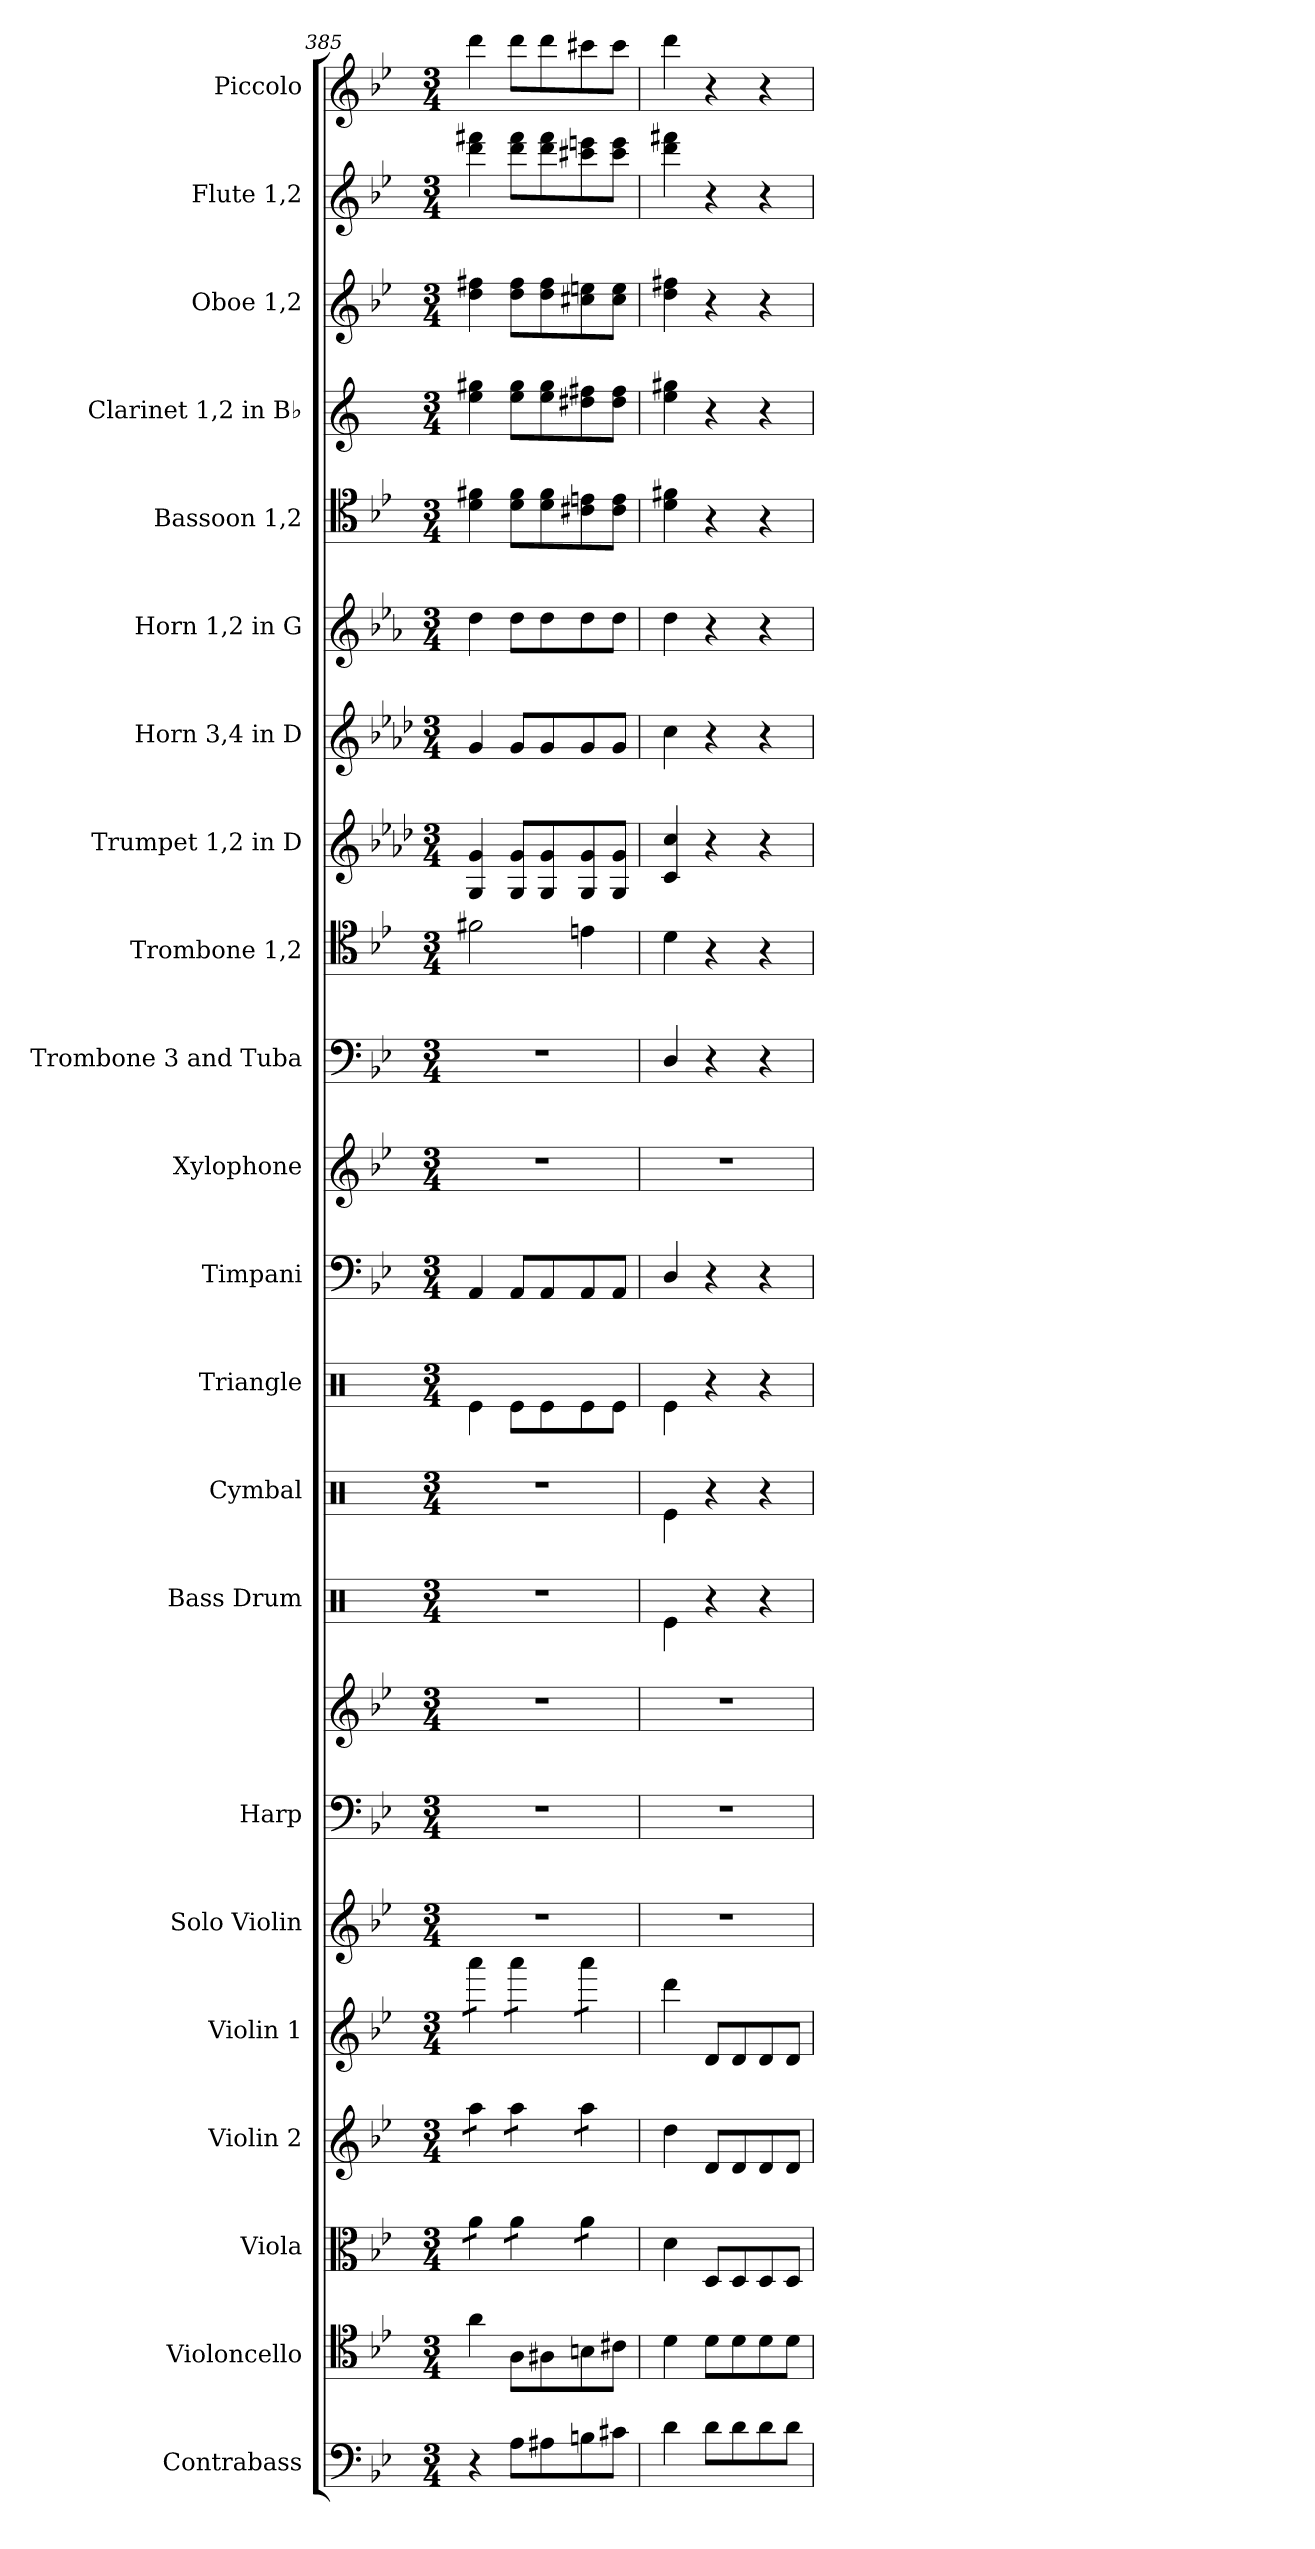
**kern	**kern	**kern	**kern	**kern	**kern	**kern	**kern	**kern	**kern	**kern	**kern	**kern	**kern	**kern	**kern	**kern	**kern	**kern	**kern	**kern	**kern	**kern
*part22	*part21	*part20	*part19	*part18	*part17	*part16	*part16	*part15	*part14	*part13	*part12	*part11	*part10	*part9	*part8	*part7	*part6	*part5	*part4	*part3	*part2	*part1
*staff23	*staff22	*staff21	*staff20	*staff19	*staff18	*staff17	*staff16	*staff15	*staff14	*staff13	*staff12	*staff11	*staff10	*staff9	*staff8	*staff7	*staff6	*staff5	*staff4	*staff3	*staff2	*staff1
*I"Contrabass	*I"Violoncello	*I"Viola	*I"Violin 2	*I"Violin 1	*I"Solo Violin	*I"Harp	*	*I"Bass Drum	*I"Cymbal	*I"Triangle	*I"Timpani	*I"Xylophone	*I"Trombone 3 and Tuba	*I"Trombone 1,2	*I"Trumpet 1,2 in D	*I"Horn 3,4 in D	*I"Horn 1,2 in G	*I"Bassoon 1,2	*I"Clarinet 1,2 in B♭	*I"Oboe 1,2	*I"Flute 1,2	*I"Piccolo
*I'Cb.	*I'Vc.	*I'Vla.	*I'Vln. 2	*I'Vln. 1	*I'Solo Vln.	*I'Hrp.	*	*I'B.D	*I'Cym.	*I'Trgl.	*I'Timp.	*I'Xyl.	*I'Tbn. 3 and Tba.	*I'Tbn. 1,2	*I'Tpt. 1,2 in D	*I'Hn. 3,4 in D	*I'Hn. 1,2 in G	*I'Bsn. 1,2	*I'Cl. 1,2 in B♭	*I'Ob. 1,2	*I'Fl. 1,2	*I'Picc.
*clefF4	*clefC4	*clefC3	*clefG2	*clefG2	*clefG2	*clefF4	*clefG2	*clefX	*clefX	*clefX	*clefF4	*clefG2	*clefF4	*clefC4	*clefG2	*clefG2	*clefG2	*clefC4	*clefG2	*clefG2	*clefG2	*clefG2
*ITrd7c12	*	*	*	*	*	*	*	*	*	*	*	*ITrd-7c-12	*	*	*ITrd-1c-2	*ITrd6c10	*ITrd3c5	*	*ITrd1c2	*	*	*ITrd-7c-12
*k[b-e-]	*k[b-e-]	*k[b-e-]	*k[b-e-]	*k[b-e-]	*k[b-e-]	*k[b-e-]	*k[b-e-]	*k[]	*k[]	*k[]	*k[b-e-]	*k[b-e-]	*k[b-e-]	*k[b-e-]	*k[b-e-]	*k[b-e-]	*k[b-e-]	*k[b-e-]	*k[b-e-]	*k[b-e-]	*k[b-e-]	*k[b-e-]
*M3/4	*M3/4	*M3/4	*M3/4	*M3/4	*M3/4	*M3/4	*M3/4	*M3/4	*M3/4	*M3/4	*M3/4	*M3/4	*M3/4	*M3/4	*M3/4	*M3/4	*M3/4	*M3/4	*M3/4	*M3/4	*M3/4	*M3/4
=385	=385	=385	=385	=385	=385	=385	=385	=385	=385	=385	=385	=385	=385	=385	=385	=385	=385	=385	=385	=385	=385	=385
*	*	*tremolo	*	*	*	*	*	*	*	*	*	*	*	*	*	*	*	*	*	*	*	*
*	*	*	*tremolo	*	*	*	*	*	*	*	*	*	*	*	*	*	*	*	*	*	*	*
*	*	*	*	*tremolo	*	*	*	*	*	*	*	*	*	*	*	*	*	*	*	*	*	*
4r	4a\	12a\L	12aa\L	12aaa\L	2.r	2.r	2.r	2.r	2.r	4Re\	4AA/	2.r	2.r	2f#X\	4A/ 4a/	4A/	4a\	4d\ 4f#X\	4dd\ 4ff#X\	4dd\ 4ff#X\	4ddd\ 4fff#X\	4dddd\
.	.	12a\	12aa\	12aaa\	.	.	.	.	.	.	.	.	.	.	.	.	.	.	.	.	.	.
.	.	12a\J	12aa\J	12aaa\J	.	.	.	.	.	.	.	.	.	.	.	.	.	.	.	.	.	.
8AA\L	8A\L	12a\L	12aa\L	12aaa\L	.	.	.	.	.	8Re\L	8AA/L	.	.	.	8A/ 8a/L	8A/L	8a\L	8d\ 8f#\L	8dd\ 8ff#\L	8dd\ 8ff#\L	8ddd\ 8fff#\L	8dddd\L
.	.	12a\	12aa\	12aaa\	.	.	.	.	.	.	.	.	.	.	.	.	.	.	.	.	.	.
8AA#X\	8A#X\	.	.	.	.	.	.	.	.	8Re\	8AA/	.	.	.	8A/ 8a/	8A/	8a\	8d\ 8f#\	8dd\ 8ff#\	8dd\ 8ff#\	8ddd\ 8fff#\	8dddd\
.	.	12a\J	12aa\J	12aaa\J	.	.	.	.	.	.	.	.	.	.	.	.	.	.	.	.	.	.
8BBn\	8Bn\	12a\L	12aa\L	12aaa\L	.	.	.	.	.	8Re\	8AA/	.	.	4en\	8A/ 8a/	8A/	8a\	8c#X\ 8en\	8cc#X\ 8een\	8cc#X\ 8een\	8ccc#X\ 8eeen\	8cccc#X\
.	.	12a\	12aa\	12aaa\	.	.	.	.	.	.	.	.	.	.	.	.	.	.	.	.	.	.
8C#X\J	8c#X\J	.	.	.	.	.	.	.	.	8Re\J	8AA/J	.	.	.	8A/ 8a/J	8A/J	8a\J	8c#\ 8e\J	8cc#\ 8ee\J	8cc#\ 8ee\J	8ccc#\ 8eee\J	8cccc#\J
.	.	12a\J	12aa\J	12aaa\J	.	.	.	.	.	.	.	.	.	.	.	.	.	.	.	.	.	.
*	*	*	*	*Xtremolo	*	*	*	*	*	*	*	*	*	*	*	*	*	*	*	*	*	*
*	*	*	*Xtremolo	*	*	*	*	*	*	*	*	*	*	*	*	*	*	*	*	*	*	*
*	*	*Xtremolo	*	*	*	*	*	*	*	*	*	*	*	*	*	*	*	*	*	*	*	*
=386	=386	=386	=386	=386	=386	=386	=386	=386	=386	=386	=386	=386	=386	=386	=386	=386	=386	=386	=386	=386	=386	=386
4D\	4d\	4d\	4dd\	4ddd\	2.r	2.r	2.r	4Re\	4Re\	4Re\	4D/	2.r	4D/	4d\	4d/ 4dd/	4d\	4a\	4d\ 4f#X\	4dd\ 4ff#X\	4dd\ 4ff#X\	4ddd\ 4fff#X\	4dddd\
8D\L	8d\L	8D/L	8d/L	8d/L	.	.	.	4r	4r	4r	4r	.	4r	4r	4r	4r	4r	4r	4r	4r	4r	4r
8D\	8d\	8D/	8d/	8d/	.	.	.	.	.	.	.	.	.	.	.	.	.	.	.	.	.	.
8D\	8d\	8D/	8d/	8d/	.	.	.	4r	4r	4r	4r	.	4r	4r	4r	4r	4r	4r	4r	4r	4r	4r
8D\J	8d\J	8D/J	8d/J	8d/J	.	.	.	.	.	.	.	.	.	.	.	.	.	.	.	.	.	.
=	=	=	=	=	=	=	=	=	=	=	=	=	=	=	=	=	=	=	=	=	=	=
*-	*-	*-	*-	*-	*-	*-	*-	*-	*-	*-	*-	*-	*-	*-	*-	*-	*-	*-	*-	*-	*-	*-
